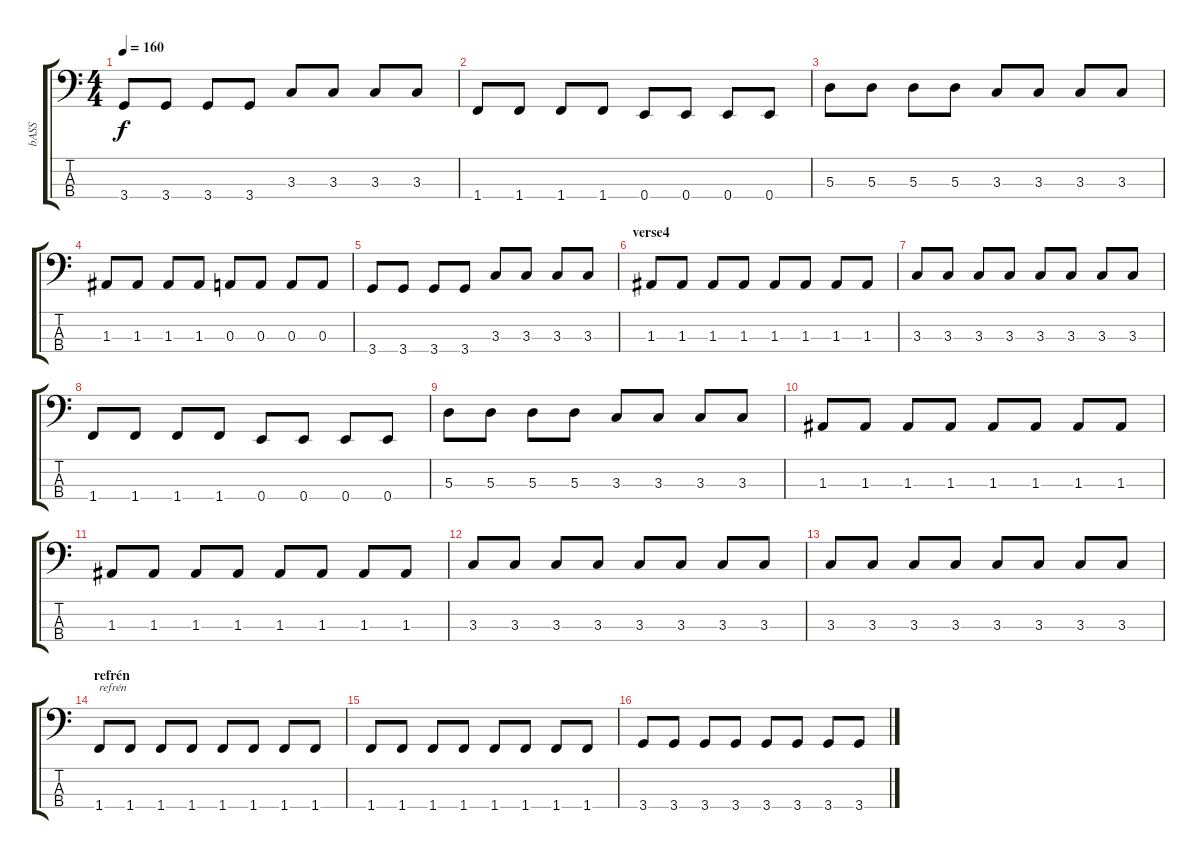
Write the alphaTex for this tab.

\track ("bASS" "bASS") {instrument electricbasspick}
\staff {score tabs}
\tuning (G2 D2 A1 E1) {hide}
\ts (4 4)
\tempo 160
\clef f4
\ks c
3.4.8{dy f} 3.4.8 3.4.8 3.4.8 3.3.8 3.3.8 3.3.8 3.3.8 |
1.4.8 1.4.8 1.4.8 1.4.8 0.4.8 0.4.8 0.4.8 0.4.8 |
5.3.8 5.3.8 5.3.8 5.3.8 3.3.8 3.3.8 3.3.8 3.3.8 |
1.3.8 1.3.8 1.3.8 1.3.8 0.3.8 0.3.8 0.3.8 0.3.8 |
3.4.8 3.4.8 3.4.8 3.4.8 3.3.8 3.3.8 3.3.8 3.3.8 |
\section ("" "verse4")
1.3.8 1.3.8 1.3.8 1.3.8 1.3.8 1.3.8 1.3.8 1.3.8 |
3.3.8 3.3.8 3.3.8 3.3.8 3.3.8 3.3.8 3.3.8 3.3.8 |
1.4.8 1.4.8 1.4.8 1.4.8 0.4.8 0.4.8 0.4.8 0.4.8 |
5.3.8 5.3.8 5.3.8 5.3.8 3.3.8 3.3.8 3.3.8 3.3.8 |
1.3.8 1.3.8 1.3.8 1.3.8 1.3.8 1.3.8 1.3.8 1.3.8 |
1.3.8 1.3.8 1.3.8 1.3.8 1.3.8 1.3.8 1.3.8 1.3.8 |
3.3.8 3.3.8 3.3.8 3.3.8 3.3.8 3.3.8 3.3.8 3.3.8 |
3.3.8 3.3.8 3.3.8 3.3.8 3.3.8 3.3.8 3.3.8 3.3.8 |
\section ("" "refrén")
1.4.8{txt "refrén"} 1.4.8 1.4.8 1.4.8 1.4.8 1.4.8 1.4.8 1.4.8 |
1.4.8 1.4.8 1.4.8 1.4.8 1.4.8 1.4.8 1.4.8 1.4.8 |
3.4.8 3.4.8 3.4.8 3.4.8 3.4.8 3.4.8 3.4.8 3.4.8
